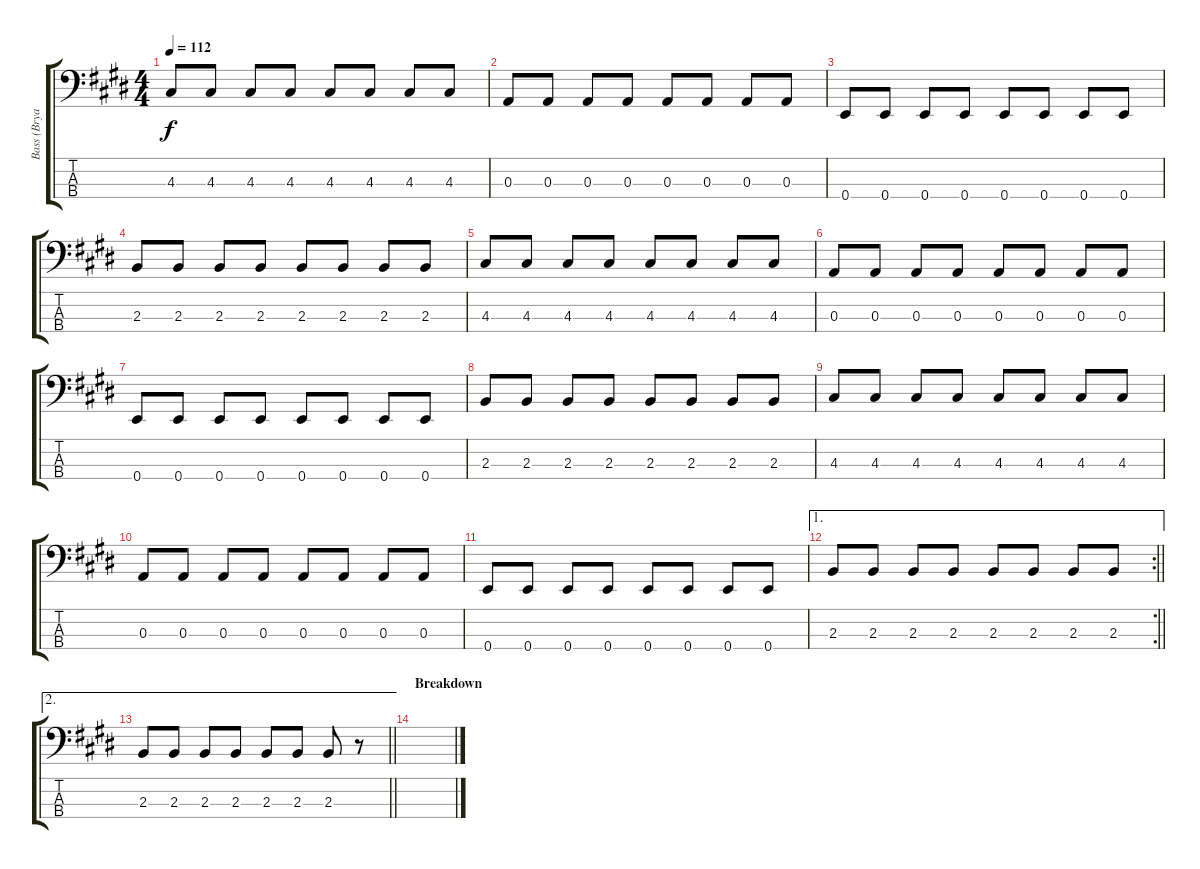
\track ("Bass (Bryan)" "Bass (Brya") {instrument electricbasspick}
\staff {score tabs}
\tuning (G2 D2 A1 E1) {hide}
\ts (4 4)
\tempo 112
\clef f4
\ks e
4.3.8{dy f} 4.3.8 4.3.8 4.3.8 4.3.8 4.3.8 4.3.8 4.3.8 |
0.3.8 0.3.8 0.3.8 0.3.8 0.3.8 0.3.8 0.3.8 0.3.8 |
0.4.8 0.4.8 0.4.8 0.4.8 0.4.8 0.4.8 0.4.8 0.4.8 |
2.3.8 2.3.8 2.3.8 2.3.8 2.3.8 2.3.8 2.3.8 2.3.8 |
4.3.8 4.3.8 4.3.8 4.3.8 4.3.8 4.3.8 4.3.8 4.3.8 |
0.3.8 0.3.8 0.3.8 0.3.8 0.3.8 0.3.8 0.3.8 0.3.8 |
0.4.8 0.4.8 0.4.8 0.4.8 0.4.8 0.4.8 0.4.8 0.4.8 |
2.3.8 2.3.8 2.3.8 2.3.8 2.3.8 2.3.8 2.3.8 2.3.8 |
4.3.8 4.3.8 4.3.8 4.3.8 4.3.8 4.3.8 4.3.8 4.3.8 |
0.3.8 0.3.8 0.3.8 0.3.8 0.3.8 0.3.8 0.3.8 0.3.8 |
0.4.8 0.4.8 0.4.8 0.4.8 0.4.8 0.4.8 0.4.8 0.4.8 |
\ae 1
\rc 2
\barLineRight lightlight
2.3.8 2.3.8 2.3.8 2.3.8 2.3.8 2.3.8 2.3.8 2.3.8 |
\ae 2
\barLineRight lightlight
2.3.8 2.3.8 2.3.8 2.3.8 2.3.8 2.3.8 2.3.8 r.8 |
\section ("" "Breakdown")
